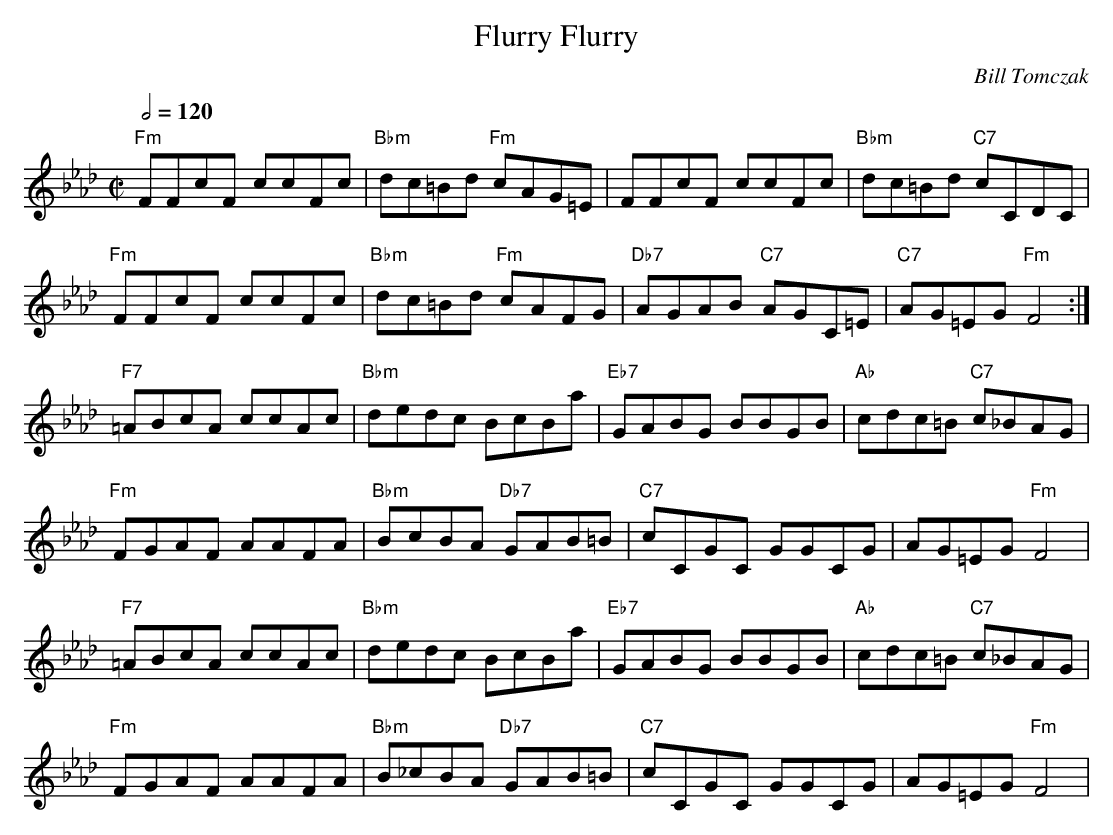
X:1
T:Flurry Flurry
C:Bill Tomczak
M:C|
Q:1/2=120
K:Fm
"Fm"FFcF ccFc |"Bbm"dc=Bd "Fm"cAG=E |FFcF ccFc |"Bbm"dc=Bd "C7"cCDC |
"Fm"FFcF ccFc |"Bbm"dc=Bd "Fm"cAFG |"Db7"AGAB "C7"AGC=E |"C7"AG=EG "Fm"F4 :|
"F7"=ABcA ccAc |"Bbm"dedc BcBa |"Eb7"GABG BBGB |"Ab"cdc=B "C7"c_BAG |
"Fm"FGAF AAFA |"Bbm"BcBA "Db7"GAB=B |"C7"cCGC GGCG |AG=EG "Fm"F4 |
"F7"=ABcA ccAc |"Bbm"dedc BcBa |"Eb7"GABG BBGB |"Ab"cdc=B "C7"c_BAG |
"Fm"FGAF AAFA |"Bbm"B_cBA "Db7"GAB=B |"C7"cCGC GGCG |AG=EG "Fm"F4 |
